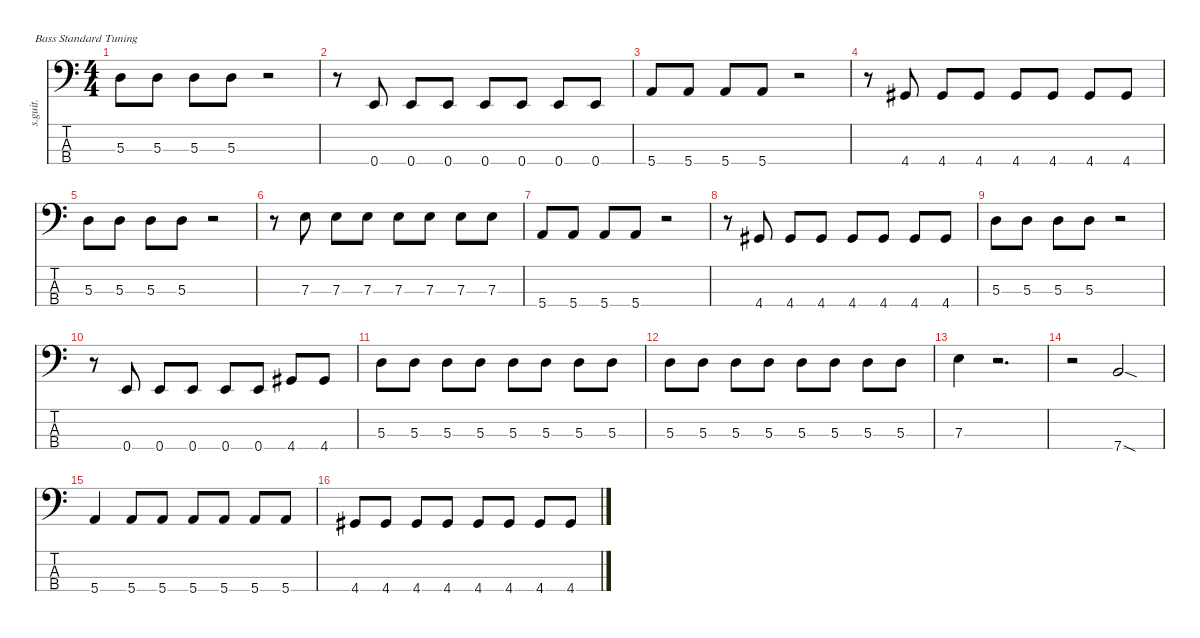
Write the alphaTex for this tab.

\defaultSystemsLayout 4
\hideDynamics
\bracketExtendMode nobrackets
\track ("" "s.guit.") {instrument electricbassfinger}
\staff {score tabs}
\tuning (G2 D2 A1 E1)
\ts (4 4)
\tempo (190 hide)
\clef f4
\ks c
5.3.8{dy f} 5.3.8 5.3.8 5.3.8 r.2 |
r.8 0.4.8 0.4.8 0.4.8 0.4.8 0.4.8 0.4.8 0.4.8 |
5.4.8 5.4.8 5.4.8 5.4.8 r.2 |
r.8 4.4{acc #}.8 4.4{acc #}.8 4.4{acc #}.8 4.4{acc #}.8 4.4{acc #}.8 4.4{acc #}.8 4.4{acc #}.8 |
5.3.8 5.3.8 5.3.8 5.3.8 r.2 |
r.8 7.3.8 7.3.8 7.3.8 7.3.8 7.3.8 7.3.8 7.3.8 |
5.4.8 5.4.8 5.4.8 5.4.8 r.2 |
r.8 4.4{acc #}.8 4.4{acc #}.8 4.4{acc #}.8 4.4{acc #}.8 4.4{acc #}.8 4.4{acc #}.8 4.4{acc #}.8 |
5.3.8 5.3.8 5.3.8 5.3.8 r.2 |
r.8 0.4.8 0.4.8 0.4.8 0.4.8 0.4.8 4.4{acc #}.8 4.4{acc #}.8 |
5.3.8 5.3.8 5.3.8 5.3.8 5.3.8 5.3.8 5.3.8 5.3.8 |
5.3.8 5.3.8 5.3.8 5.3.8 5.3.8 5.3.8 5.3.8 5.3.8 |
7.3.4 r.2{d} |
r.2 7.4{sod}.2 |
5.4.4 5.4.8 5.4.8 5.4.8 5.4.8 5.4.8 5.4.8 |
4.4{acc #}.8 4.4{acc #}.8 4.4{acc #}.8 4.4{acc #}.8 4.4{acc #}.8 4.4{acc #}.8 4.4{acc #}.8 4.4{acc #}.8
